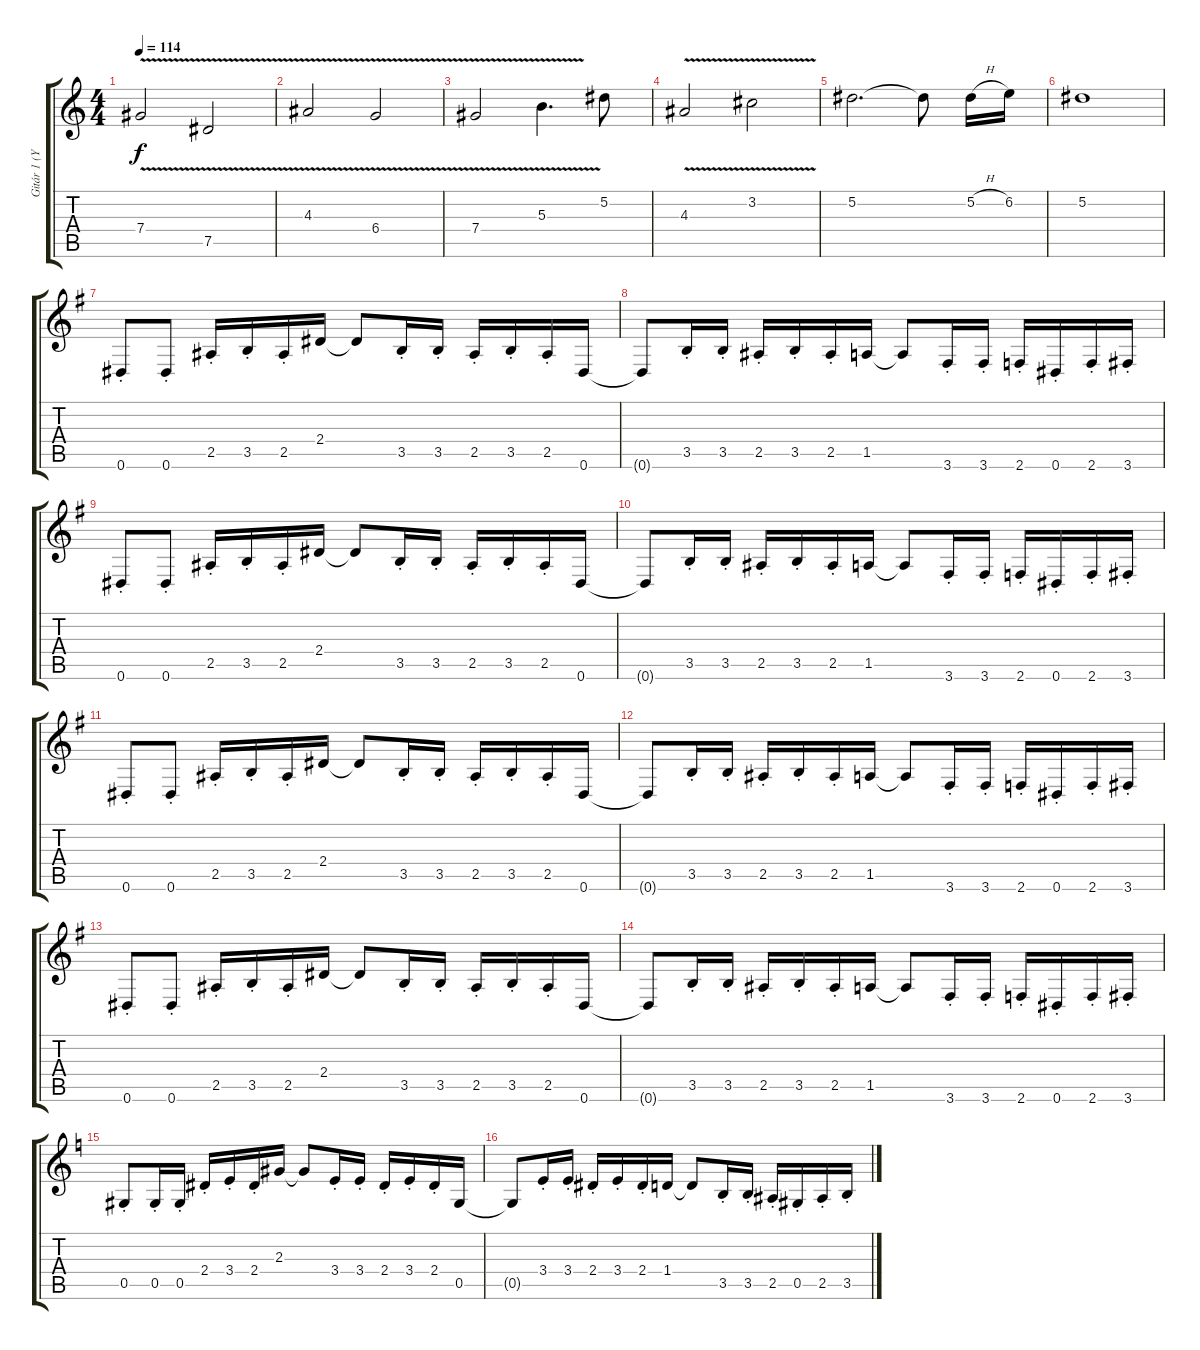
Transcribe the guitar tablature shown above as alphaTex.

\track ("Gitár 1 (Yngwie Malmsteen)" "Gitár 1 (Y") {instrument distortionguitar}
\staff {score tabs}
\tuning (Eb4 Bb3 Gb3 Db3 Ab2 Eb2) {hide}
\ts (4 4)
\tempo 114
\clef g2
\ks c
7.4{v}.2{dy f} 7.5{v}.2 |
4.3{v}.2 6.4{v}.2 |
7.4{v}.2 5.3{v}.4{d} 5.2.8 |
4.3{v}.2 3.2{v}.2 |
5.2.2{d} 5.2{t}.8{beam split} 5.2{h}.16 6.2.16 |
5.2.1 |
\ks g
0.6{st}.8{volume 16} 0.6{st}.8 2.5{st}.16 3.5{st}.16 2.5{st}.16 2.4.16 2.4{t}.8 3.5{st}.16 3.5{st}.16 2.5{st}.16 3.5{st}.16 2.5{st}.16 0.6.16 |
0.6{t}.8 3.5{st}.16 3.5{st}.16 2.5{st}.16 3.5{st}.16 2.5{st}.16 1.5.16 1.5{t}.8 3.6{st}.16 3.6{st}.16 2.6{st}.16 0.6{st}.16 2.6{st}.16 3.6{st}.16 |
0.6{st}.8 0.6{st}.8 2.5{st}.16 3.5{st}.16 2.5{st}.16 2.4.16 2.4{t}.8 3.5{st}.16 3.5{st}.16 2.5{st}.16 3.5{st}.16 2.5{st}.16 0.6.16 |
0.6{t}.8 3.5{st}.16 3.5{st}.16 2.5{st}.16 3.5{st}.16 2.5{st}.16 1.5.16 1.5{t}.8 3.6{st}.16 3.6{st}.16 2.6{st}.16 0.6{st}.16 2.6{st}.16 3.6{st}.16 |
0.6{st}.8 0.6{st}.8 2.5{st}.16 3.5{st}.16 2.5{st}.16 2.4.16 2.4{t}.8 3.5{st}.16 3.5{st}.16 2.5{st}.16 3.5{st}.16 2.5{st}.16 0.6.16 |
0.6{t}.8 3.5{st}.16 3.5{st}.16 2.5{st}.16 3.5{st}.16 2.5{st}.16 1.5.16 1.5{t}.8 3.6{st}.16 3.6{st}.16 2.6{st}.16 0.6{st}.16 2.6{st}.16 3.6{st}.16 |
0.6{st}.8 0.6{st}.8 2.5{st}.16 3.5{st}.16 2.5{st}.16 2.4.16 2.4{t}.8 3.5{st}.16 3.5{st}.16 2.5{st}.16 3.5{st}.16 2.5{st}.16 0.6.16 |
0.6{t}.8 3.5{st}.16 3.5{st}.16 2.5{st}.16 3.5{st}.16 2.5{st}.16 1.5.16 1.5{t}.8 3.6{st}.16 3.6{st}.16 2.6{st}.16 0.6{st}.16 2.6{st}.16 3.6{st}.16 |
\ks c
0.5{st}.8 0.5{st}.16 0.5{st}.16 2.4{st}.16 3.4{st}.16 2.4{st}.16 2.3.16 2.3{t}.8 3.4{st}.16 3.4{st}.16 2.4{st}.16 3.4{st}.16 2.4{st}.16 0.5.16 |
0.5{t}.8 3.4{st}.16 3.4{st}.16 2.4{st}.16 3.4{st}.16 2.4{st}.16 1.4.16 1.4{t}.8 3.5{st}.16 3.5{st}.16 2.5{st}.16 0.5{st}.16 2.5{st}.16 3.5{st}.16
